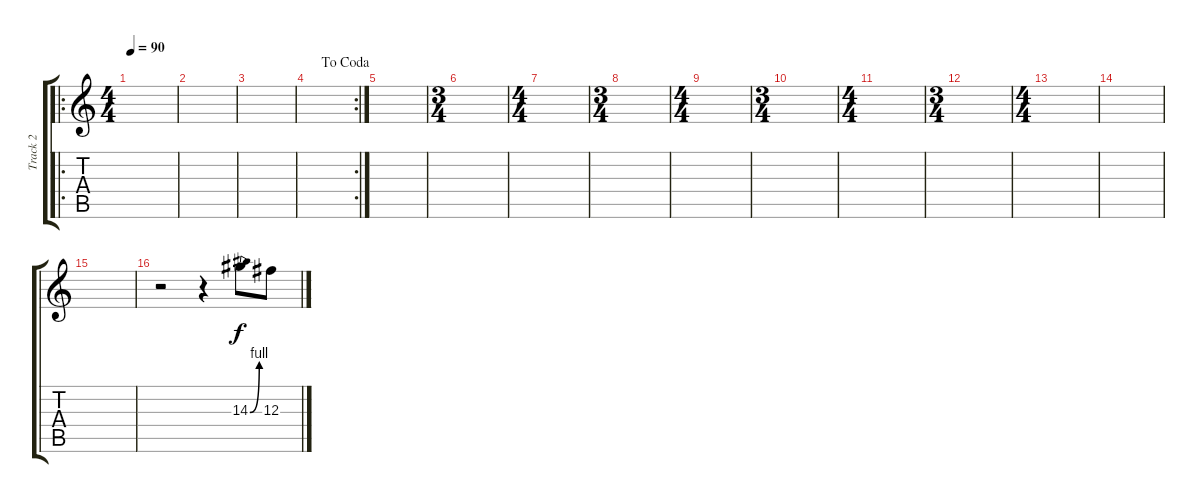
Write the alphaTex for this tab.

\track ("Track 2" "Track 2") {instrument distortionguitar}
\staff {score tabs}
\tuning (Eb4 Bb3 Gb3 Db3 Ab2 Eb2) {hide}
\ro
\ts (4 4)
\tempo 90
\clef g2
\ks c
|
|
|
\rc 2
\jump dacoda
|
|
\ts (3 4)
|
\ts (4 4)
|
\ts (3 4)
|
\ts (4 4)
|
\ts (3 4)
|
\ts (4 4)
|
\ts (3 4)
|
\ts (4 4)
|
|
|
r.2 r.4 14.3{be (bend 0 0 60 4)}.8 12.3.8
